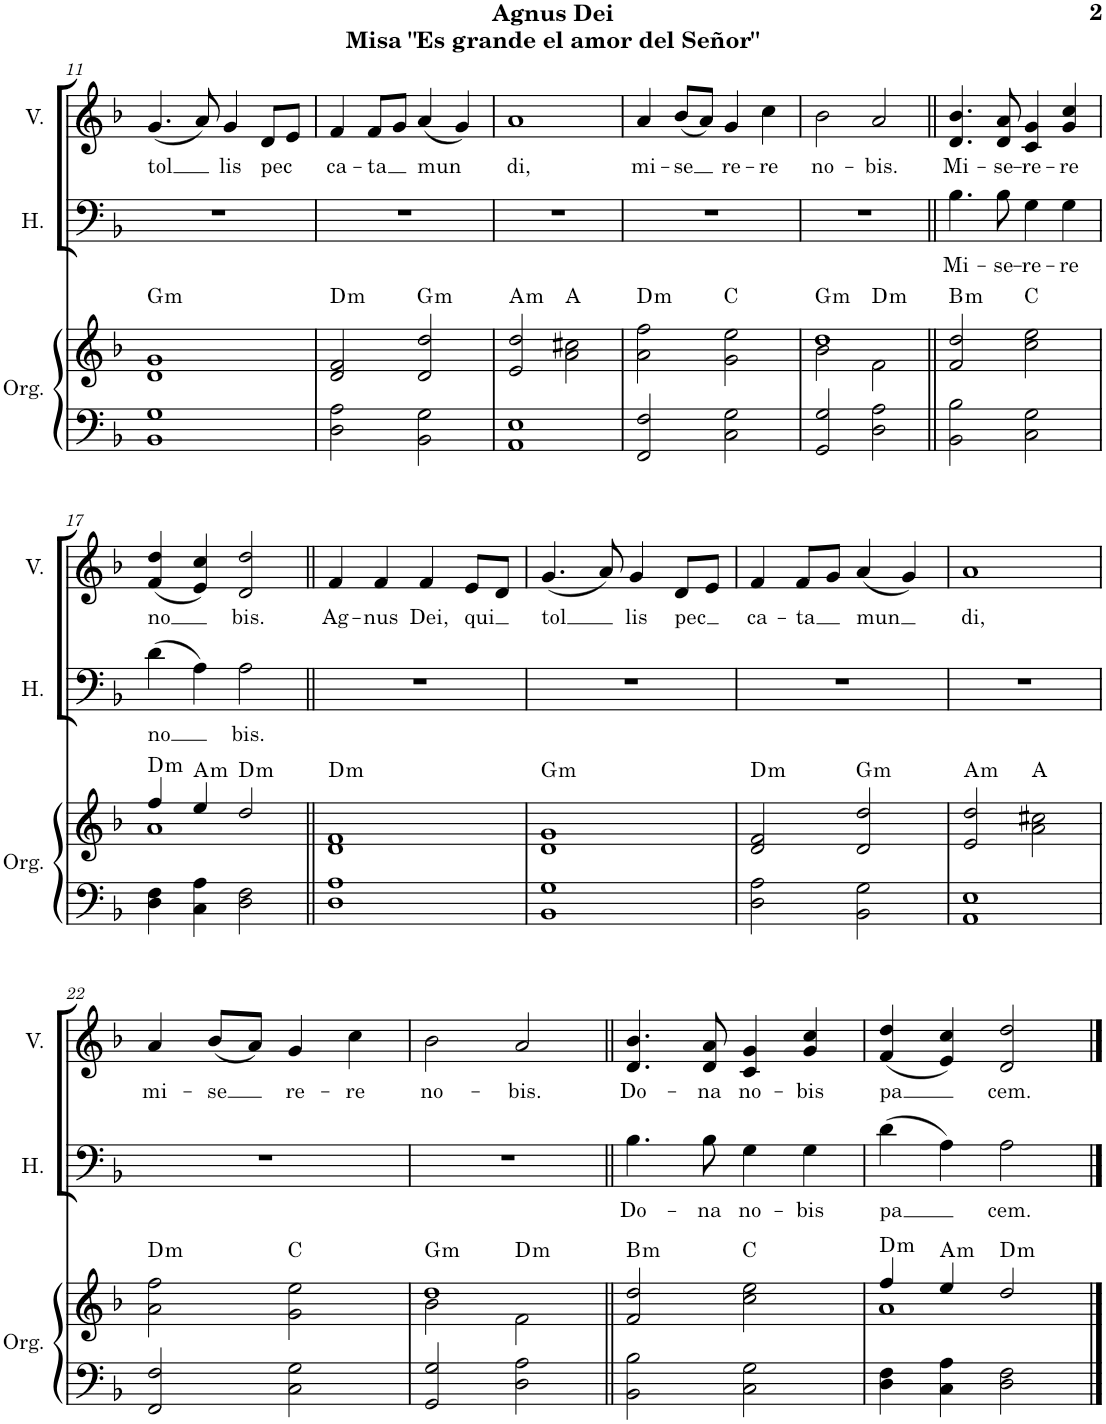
**kern	**kern	**harte	**kern	**text	**kern	**text	**harte
*part3	*part3	*part3	*part2	*part2	*part1	*part1	*part1
*staff4	*staff3	*	*staff2	*staff2	*staff1	*staff1	*
*I"Órgano	*	*	*I"Hombres	*	*I"Mujeres	*	*
*	*	*	*I'H.	*	*	*	*
!!LO:PB:g=z
*clefF4	*clefG2	*	*clefF4	*	*clefG2	*	*
*k[b-]	*k[b-]	*	*k[b-]	*	*k[b-]	*	*
*M4/4	*M4/4	*	*M4/4	*	*M4/4	*	*
=11	=11	=11	=11	=11	=11	=11	=11
!	!	!LO:H:kt=m	!	!	!	!LO:LY:b	!LO:H:kt=m
1BB- 1G	1d 1g	G:min	1r	.	(4.g/	tol	G:min
.	.	.	.	.	8a/)	.	.
!	!	!	!	!	!	!LO:LY:b	!
.	.	.	.	.	4g/	lis	.
!	!	!	!	!	!	!LO:LY:b	!
.	.	.	.	.	8d/L	pec	.
.	.	.	.	.	8e/J	.	.
=12	=12	=12	=12	=12	=12	=12	=12
!	!	!LO:H:kt=m	!	!	!	!LO:LY:b	!LO:H:kt=m
2D\ 2A\	2d/ 2f/	D:min	1r	.	4f/	ca-	D:min
!	!	!	!	!	!	!LO:LY:b	!
.	.	.	.	.	8f/L	-ta	.
.	.	.	.	.	8g/J	.	.
!	!	!LO:H:kt=m	!	!	!	!LO:LY:b	!LO:H:kt=m
2BB-\ 2G\	2d/ 2dd/	G:min	.	.	(4a/	mun	G:min
.	.	.	.	.	4g/)	.	.
=13	=13	=13	=13	=13	=13	=13	=13
!	!	!LO:H:kt=m	!	!	!	!LO:LY:b	!LO:H:kt=m
*	*	*	*	*	*^	*	*
1AA 1E	2e/ 2dd/	A:min	1r	.	1a	2ryy	di,	A:min
.	2a\ 2cc#X\	A:maj	.	.	.	2ryy	.	A:maj
=14	=14	=14	=14	=14	=14	=14	=14	=14
!	!	!LO:H:kt=m	!	!	!	!	!LO:LY:b	!LO:H:kt=m
*	*	*	*	*	*v	*v	*	*
2FF/ 2F/	2a\ 2ff\	D:min	1r	.	4a/	mi-	D:min
!	!	!	!	!	!	!LO:LY:b	!
.	.	.	.	.	(8b-/L	-se	.
.	.	.	.	.	8a/J)	.	.
!	!	!	!	!	!	!LO:LY:b	!
2C\ 2G\	2g\ 2ee\	C:maj	.	.	4g/	re-	C:maj
!	!	!	!	!	!	!LO:LY:b	!
.	.	.	.	.	4cc\	-re	.
=15	=15	=15	=15	=15	=15	=15	=15
*	*^	*	*	*	*	*	*
!	!	!	!LO:H:kt=m	!	!	!	!LO:LY:b	!LO:H:kt=m
2GG/ 2G/	1dd	2b-\	G:min	1r	.	2b-\	no-	G:min
!	!	!	!LO:H:kt=m	!	!	!	!LO:LY:b	!LO:H:kt=m
2D\ 2A\	.	2f\	D:min	.	.	2a/	-bis.	D:min
=16||	=16||	=16||	=16||	=16||	=16||	=16||	=16||	=16||
!	!	!	!LO:H:kt=m	!	!LO:LY:b	!	!LO:LY:b	!LO:H:kt=m
*	*v	*v	*	*	*	*	*	*
2BB-\ 2B-\	2f/ 2dd/	B:min	4.B-\	Mi-	4.d/ 4.b-/	Mi-	B:min
!	!	!	!	!LO:LY:b	!	!LO:LY:b	!
.	.	.	8B-\	-se-	8d/ 8a/	-se-	.
!	!	!	!	!LO:LY:b	!	!LO:LY:b	!
2C\ 2G\	2cc\ 2ee\	C:maj	4G\	-re-	4c/ 4g/	-re-	C:maj
!	!	!	!	!LO:LY:b	!	!LO:LY:b	!
.	.	.	4G\	-re	4g/ 4cc/	-re	.
!!LO:LB:g=z
=17	=17	=17	=17	=17	=17	=17	=17
*	*^	*	*	*	*	*	*
!	!	!	!LO:H:kt=m	!	!LO:LY:b	!	!LO:LY:b	!LO:H:kt=m
4D\ 4F\	4ff/	1a	D:min	(4d\	no	(4f/ 4dd/	no	D:min
!	!	!	!LO:H:kt=m	!	!	!	!	!LO:H:kt=m
4C\ 4A\	4ee/	.	A:min	4A\)	.	4e/ 4cc/)	.	A:min
!	!	!	!LO:H:kt=m	!	!LO:LY:b	!	!LO:LY:b	!LO:H:kt=m
2D\ 2F\	2dd/	.	D:min	2A\	bis.	2d/ 2dd/	bis.	D:min
*	*v	*v	*	*	*	*	*	*
=18||	=18||	=18||	=18||	=18||	=18||	=18||	=18||
!	!	!LO:H:kt=m	!	!	!	!LO:LY:b	!LO:H:kt=m
1D 1A	1d 1f	D:min	1r	.	4f/	-Ag-	D:min
!	!	!	!	!	!	!LO:LY:b	!
.	.	.	.	.	4f/	-nus	.
!	!	!	!	!	!	!LO:LY:b	!
.	.	.	.	.	4f/	Dei,	.
!	!	!	!	!	!	!LO:LY:b	!
.	.	.	.	.	8e/L	qui	.
.	.	.	.	.	8d/J	.	.
=19	=19	=19	=19	=19	=19	=19	=19
!	!	!LO:H:kt=m	!	!	!	!LO:LY:b	!LO:H:kt=m
1BB- 1G	1d 1g	G:min	1r	.	(4.g/	tol	G:min
.	.	.	.	.	8a/)	.	.
!	!	!	!	!	!	!LO:LY:b	!
.	.	.	.	.	4g/	lis	.
!	!	!	!	!	!	!LO:LY:b	!
.	.	.	.	.	8d/L	pec	.
.	.	.	.	.	8e/J	.	.
=20	=20	=20	=20	=20	=20	=20	=20
!	!	!LO:H:kt=m	!	!	!	!LO:LY:b	!LO:H:kt=m
2D\ 2A\	2d/ 2f/	D:min	1r	.	4f/	ca-	D:min
!	!	!	!	!	!	!LO:LY:b	!
.	.	.	.	.	8f/L	-ta	.
.	.	.	.	.	8g/J	.	.
!	!	!LO:H:kt=m	!	!	!	!LO:LY:b	!LO:H:kt=m
2BB-\ 2G\	2d/ 2dd/	G:min	.	.	(4a/	mun	G:min
.	.	.	.	.	4g/)	.	.
=21	=21	=21	=21	=21	=21	=21	=21
!	!	!LO:H:kt=m	!	!	!	!LO:LY:b	!LO:H:kt=m
*	*	*	*	*	*^	*	*
1AA 1E	2e/ 2dd/	A:min	1r	.	1a	2ryy	di,	A:min
.	2a\ 2cc#X\	A:maj	.	.	.	2ryy	.	A:maj
!!LO:LB:g=z
=22	=22	=22	=22	=22	=22	=22	=22	=22
!	!	!LO:H:kt=m	!	!	!	!	!LO:LY:b	!LO:H:kt=m
*	*	*	*	*	*v	*v	*	*
2FF/ 2F/	2a\ 2ff\	D:min	1r	.	4a/	mi-	D:min
!	!	!	!	!	!	!LO:LY:b	!
.	.	.	.	.	(8b-/L	-se	.
.	.	.	.	.	8a/J)	.	.
!	!	!	!	!	!	!LO:LY:b	!
2C\ 2G\	2g\ 2ee\	C:maj	.	.	4g/	re-	C:maj
!	!	!	!	!	!	!LO:LY:b	!
.	.	.	.	.	4cc\	-re	.
=23	=23	=23	=23	=23	=23	=23	=23
*	*^	*	*	*	*	*	*
!	!	!	!LO:H:kt=m	!	!	!	!LO:LY:b	!LO:H:kt=m
2GG/ 2G/	1dd	2b-\	G:min	1r	.	2b-\	no-	G:min
!	!	!	!LO:H:kt=m	!	!	!	!LO:LY:b	!LO:H:kt=m
2D\ 2A\	.	2f\	D:min	.	.	2a/	-bis.	D:min
=24||	=24||	=24||	=24||	=24||	=24||	=24||	=24||	=24||
!	!	!	!LO:H:kt=m	!	!LO:LY:b	!	!LO:LY:b	!LO:H:kt=m
*	*v	*v	*	*	*	*	*	*
2BB-\ 2B-\	2f/ 2dd/	B:min	4.B-\	Do-	4.d/ 4.b-/	Do-	B:min
!	!	!	!	!LO:LY:b	!	!LO:LY:b	!
.	.	.	8B-\	-na	8d/ 8a/	-na	.
!	!	!	!	!LO:LY:b	!	!LO:LY:b	!
2C\ 2G\	2cc\ 2ee\	C:maj	4G\	no-	4c/ 4g/	no-	C:maj
!	!	!	!	!LO:LY:b	!	!LO:LY:b	!
.	.	.	4G\	-bis	4g/ 4cc/	-bis	.
=25	=25	=25	=25	=25	=25	=25	=25
*	*^	*	*	*	*	*	*
!	!	!	!LO:H:kt=m	!	!LO:LY:b	!	!LO:LY:b	!LO:H:kt=m
4D\ 4F\	4ff/	1a	D:min	(4d\	pa	(4f/ 4dd/	pa	D:min
!	!	!	!LO:H:kt=m	!	!	!	!	!LO:H:kt=m
4C\ 4A\	4ee/	.	A:min	4A\)	.	4e/ 4cc/)	.	A:min
!	!	!	!LO:H:kt=m	!	!LO:LY:b	!	!LO:LY:b	!LO:H:kt=m
2D\ 2F\	2dd/	.	D:min	2A\	cem.	2d/ 2dd/	cem.	D:min
*	*v	*v	*	*	*	*	*	*
==	==	==	==	==	==	==	==
*-	*-	*-	*-	*-	*-	*-	*-
